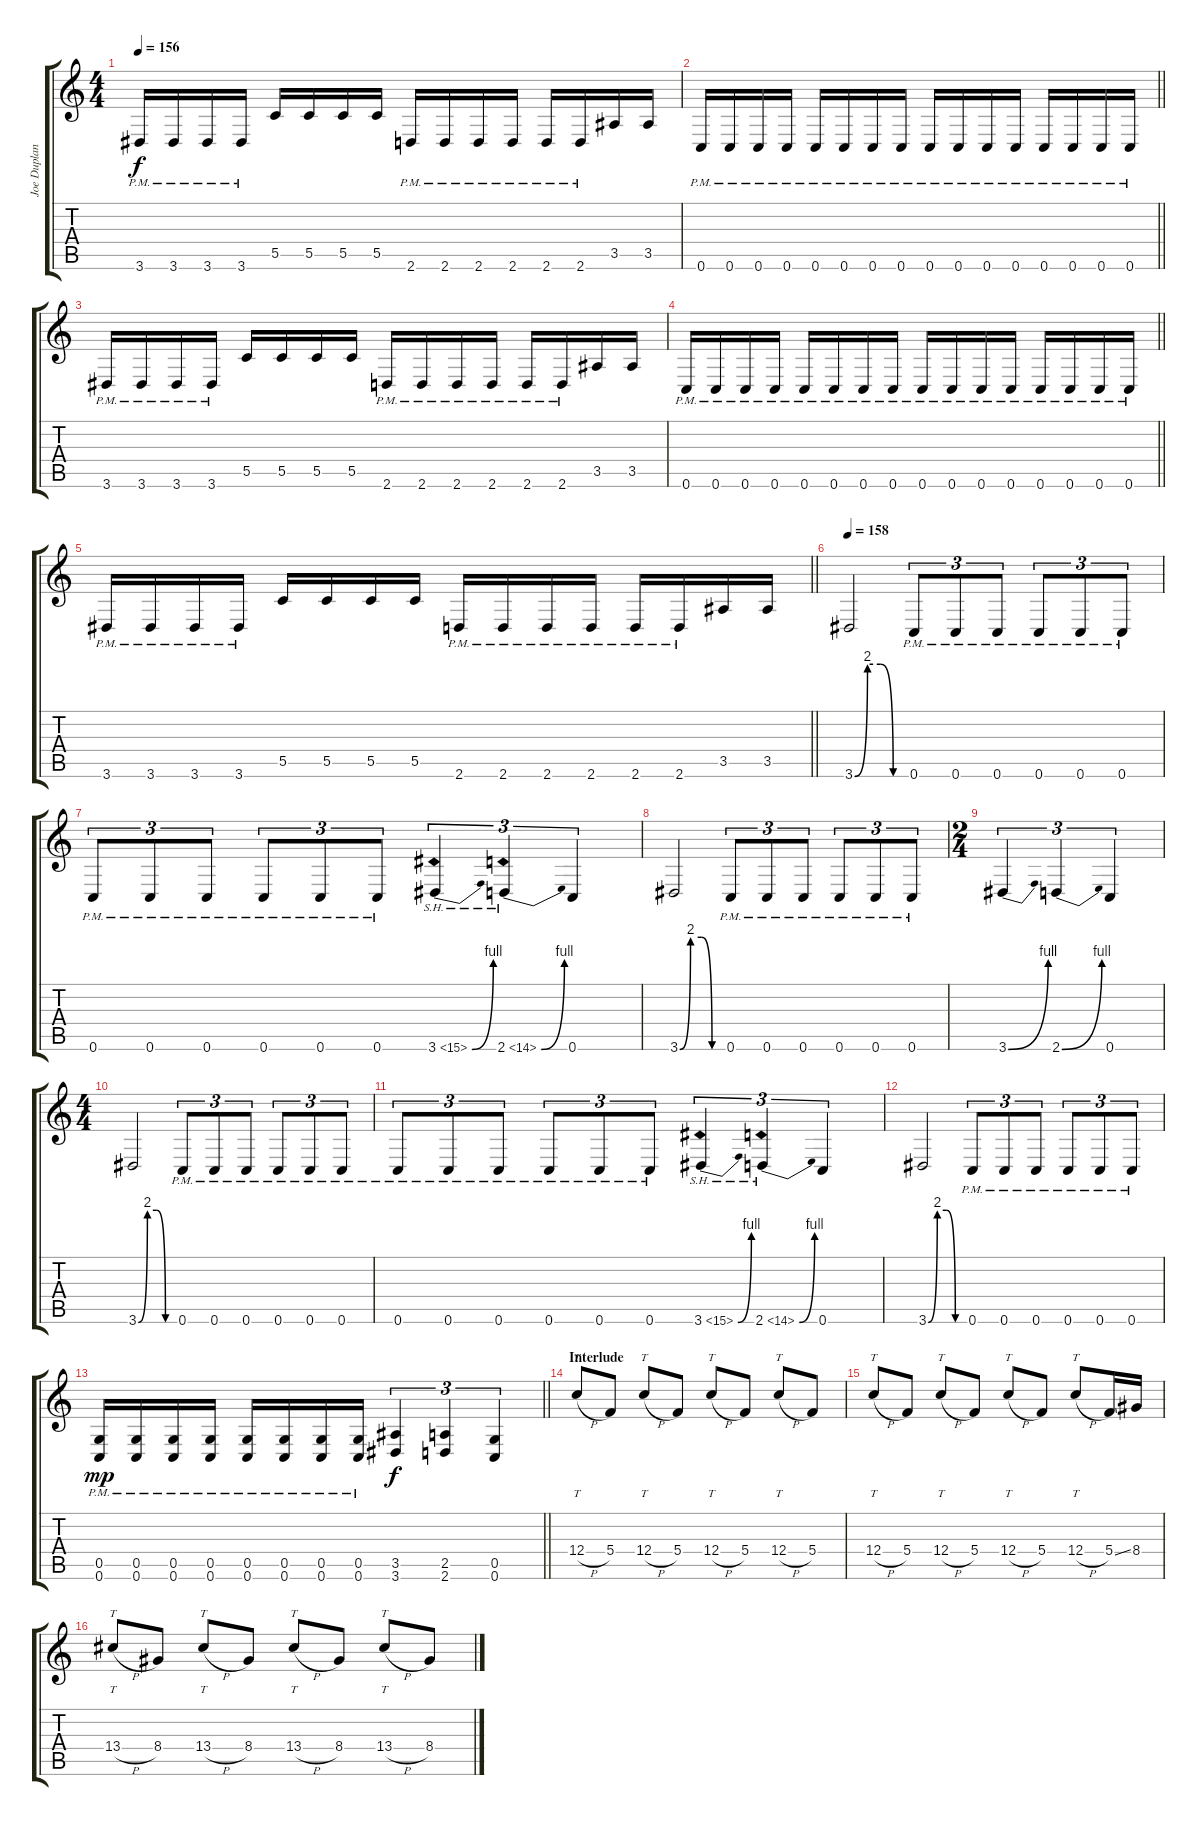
\track ("Joe Duplantier" "Joe Duplan") {instrument overdrivenguitar}
\staff {score tabs}
\tuning (D4 A3 F3 C3 G2 C2) {hide}
\ts (4 4)
\tempo 156
\clef g2
\ks c
3.6{pm}.16{dy f} 3.6{pm}.16 3.6{pm}.16 3.6{pm}.16 5.5.16 5.5.16 5.5.16 5.5.16 2.6{pm}.16 2.6{pm}.16 2.6{pm}.16 2.6{pm}.16 2.6{pm}.16 2.6{pm}.16 3.5.16 3.5.16 |
\barLineRight lightlight
0.6{pm}.16 0.6{pm}.16 0.6{pm}.16 0.6{pm}.16 0.6{pm}.16 0.6{pm}.16 0.6{pm}.16 0.6{pm}.16 0.6{pm}.16 0.6{pm}.16 0.6{pm}.16 0.6{pm}.16 0.6{pm}.16 0.6{pm}.16 0.6{pm}.16 0.6{pm}.16 |
3.6{pm}.16 3.6{pm}.16 3.6{pm}.16 3.6{pm}.16 5.5.16 5.5.16 5.5.16 5.5.16 2.6{pm}.16 2.6{pm}.16 2.6{pm}.16 2.6{pm}.16 2.6{pm}.16 2.6{pm}.16 3.5.16 3.5.16 |
\barLineRight lightlight
0.6{pm}.16 0.6{pm}.16 0.6{pm}.16 0.6{pm}.16 0.6{pm}.16 0.6{pm}.16 0.6{pm}.16 0.6{pm}.16 0.6{pm}.16 0.6{pm}.16 0.6{pm}.16 0.6{pm}.16 0.6{pm}.16 0.6{pm}.16 0.6{pm}.16 0.6{pm}.16 |
\barLineRight lightlight
3.6{pm}.16 3.6{pm}.16 3.6{pm}.16 3.6{pm}.16 5.5.16 5.5.16 5.5.16 5.5.16 2.6{pm}.16 2.6{pm}.16 2.6{pm}.16 2.6{pm}.16 2.6{pm}.16 2.6{pm}.16 3.5.16 3.5.16 |
\section ("" "")
\tempo 158
3.6{be (custom 0 0 15 8 30 8 45 0 60 0)}.2 0.6{pm}.8{tu (3 2)} 0.6{pm}.8{tu (3 2)} 0.6{pm}.8{tu (3 2)} 0.6{pm}.8{tu (3 2)} 0.6{pm}.8{tu (3 2)} 0.6{pm}.8{tu (3 2)} |
0.6{pm}.8{tu (3 2)} 0.6{pm}.8{tu (3 2)} 0.6{pm}.8{tu (3 2)} 0.6{pm}.8{tu (3 2)} 0.6{pm}.8{tu (3 2)} 0.6{pm}.8{tu (3 2)} 3.6{be (bend 0 0 60 4) sh 12}.4{tu (3 2)} 2.6{be (bend 0 0 60 4) sh 12}.4{tu (3 2)} 0.6.4{tu (3 2)} |
3.6{be (custom 0 0 15 8 30 8 45 0 60 0)}.2 0.6{pm}.8{tu (3 2)} 0.6{pm}.8{tu (3 2)} 0.6{pm}.8{tu (3 2)} 0.6{pm}.8{tu (3 2)} 0.6{pm}.8{tu (3 2)} 0.6{pm}.8{tu (3 2)} |
\ts (2 4)
3.6{be (bend 0 0 60 4)}.4{tu (3 2)} 2.6{be (bend 0 0 60 4)}.4{tu (3 2)} 0.6.4{tu (3 2)} |
\ts (4 4)
3.6{be (custom 0 0 15 8 30 8 45 0 60 0)}.2 0.6{pm}.8{tu (3 2)} 0.6{pm}.8{tu (3 2)} 0.6{pm}.8{tu (3 2)} 0.6{pm}.8{tu (3 2)} 0.6{pm}.8{tu (3 2)} 0.6{pm}.8{tu (3 2)} |
0.6{pm}.8{tu (3 2)} 0.6{pm}.8{tu (3 2)} 0.6{pm}.8{tu (3 2)} 0.6{pm}.8{tu (3 2)} 0.6{pm}.8{tu (3 2)} 0.6{pm}.8{tu (3 2)} 3.6{be (bend 0 0 60 4) sh 12}.4{tu (3 2)} 2.6{be (bend 0 0 60 4) sh 12}.4{tu (3 2)} 0.6.4{tu (3 2)} |
3.6{be (custom 0 0 15 8 30 8 45 0 60 0)}.2 0.6{pm}.8{tu (3 2)} 0.6{pm}.8{tu (3 2)} 0.6{pm}.8{tu (3 2)} 0.6{pm}.8{tu (3 2)} 0.6{pm}.8{tu (3 2)} 0.6{pm}.8{tu (3 2)} |
\barLineRight lightlight
(0.5{pm} 0.6{pm}).16{dy mp} (0.5{pm} 0.6{pm}).16 (0.5{pm} 0.6{pm}).16 (0.5{pm} 0.6{pm}).16 (0.5{pm} 0.6{pm}).16 (0.5{pm} 0.6{pm}).16 (0.5{pm} 0.6{pm}).16 (0.5{pm} 0.6{pm}).16 (3.5 3.6).4{tu (3 2) dy f} (2.5 2.6).4{tu (3 2)} (0.5 0.6).4{tu (3 2)} |
\section ("" "Interlude")
12.4{h}.8{tt} 5.4.8 12.4{h}.8{tt} 5.4.8 12.4{h}.8{tt} 5.4.8 12.4{h}.8{tt} 5.4.8 |
12.4{h}.8{tt} 5.4.8 12.4{h}.8{tt} 5.4.8 12.4{h}.8{tt} 5.4.8 12.4{h}.8{tt} 5.4{ss}.16 8.4.16 |
13.4{h}.8{tt} 8.4.8 13.4{h}.8{tt} 8.4.8 13.4{h}.8{tt} 8.4.8 13.4{h}.8{tt} 8.4.8
